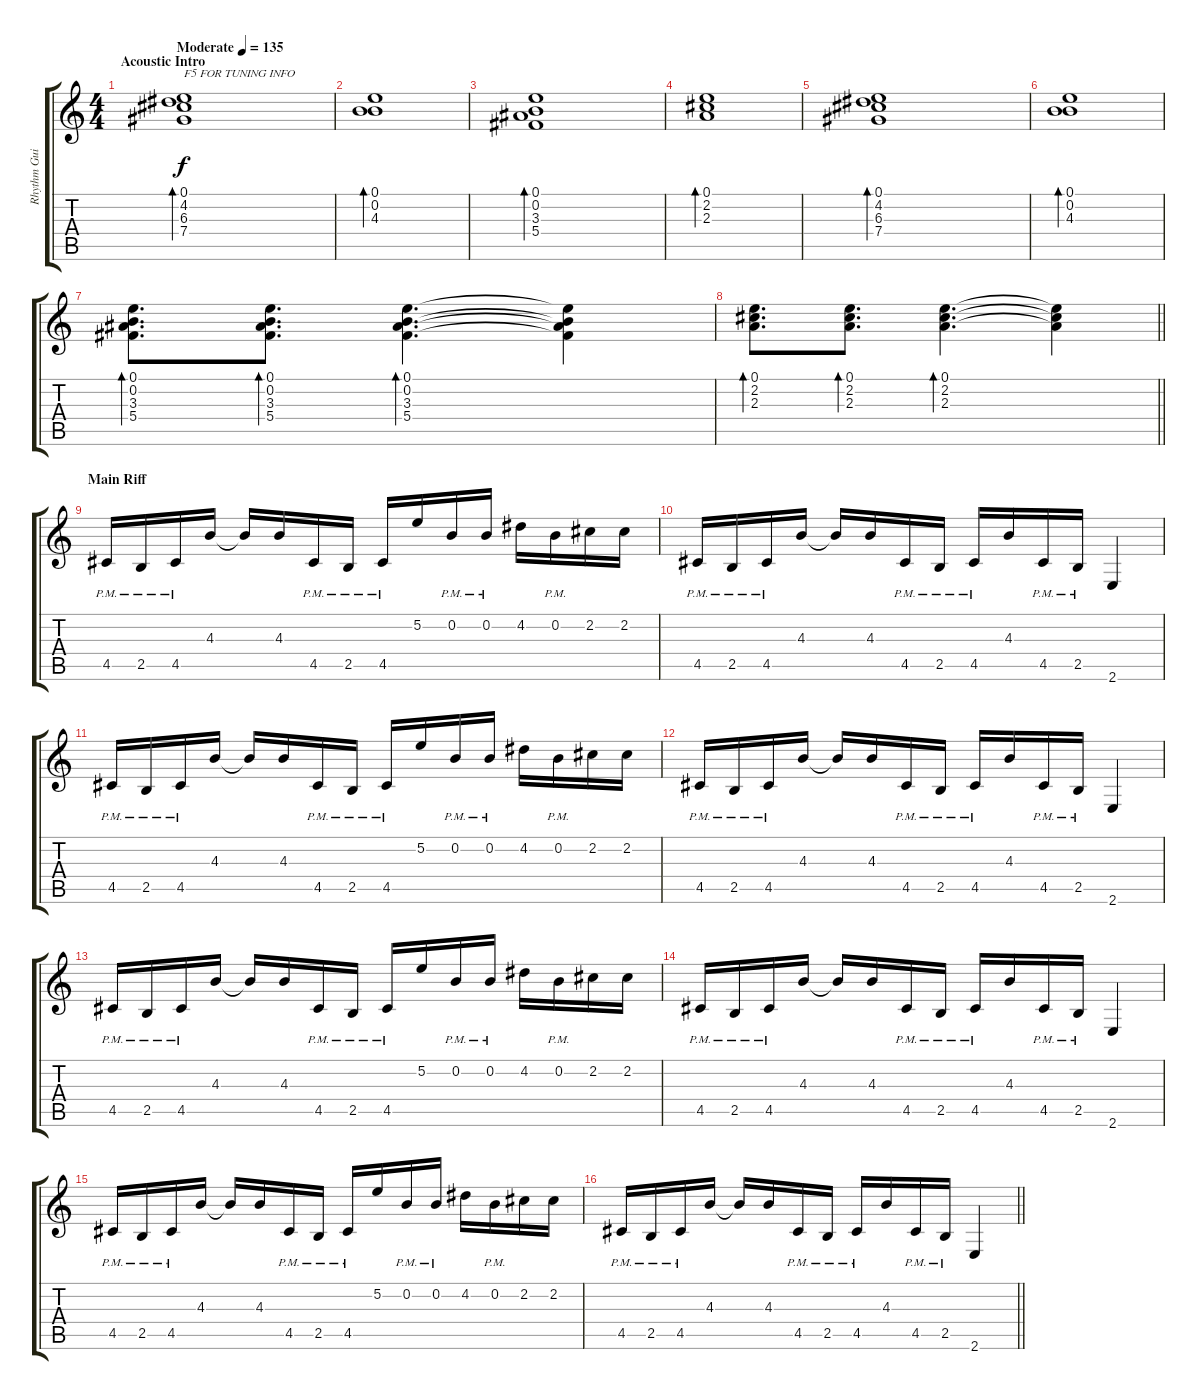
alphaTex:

\track ("Rhythm Guitar 1" "Rhythm Gui") {instrument distortionguitar}
\staff {score tabs}
\tuning (E4 B3 G3 Db3 A2 D2) {hide}
\ts (4 4)
\section ("" "Acoustic Intro")
\tempo (135 "Moderate")
\clef g2
\ks c
(0.1 4.2 6.3 7.4).1{bd 240 txt "F5 FOR TUNING INFO" dy f balance 8 instrument acousticguitarsteel} |
(0.1 0.2 4.3).1{bd 240} |
(0.1 0.2 3.3 5.4).1{bd 240} |
(0.1 2.2 2.3).1{bd 240} |
(0.1 4.2 6.3 7.4).1{bd 240} |
(0.1 0.2 4.3).1{bd 240} |
(0.1 0.2 3.3 5.4).8{d bd 120} (0.1 0.2 3.3 5.4).8{d bd 120} (0.1 0.2 3.3 5.4).4{d bd 120} (0.1{t} 0.2{t} 3.3{t} 5.4{t}).4 |
\barLineRight lightlight
(0.1 2.2 2.3).8{d bd 120} (0.1 2.2 2.3).8{d bd 120} (0.1 2.2 2.3).4{d bd 120} (0.1{t} 2.2{t} 2.3{t}).4 |
\section ("" "Main Riff")
4.5{pm}.16{balance 0 instrument distortionguitar} 2.5{pm}.16 4.5{pm}.16 4.3.16 4.3{t}.16 4.3.16 4.5{pm}.16 2.5{pm}.16 4.5{pm}.16 5.2.16 0.2{pm}.16 0.2{pm}.16 4.2.16 0.2{pm}.16 2.2.16 2.2.16 |
4.5{pm}.16 2.5{pm}.16 4.5{pm}.16 4.3.16 4.3{t}.16 4.3.16 4.5{pm}.16 2.5{pm}.16 4.5{pm}.16 4.3.16 4.5{pm}.16 2.5{pm}.16 2.6.4 |
4.5{pm}.16 2.5{pm}.16 4.5{pm}.16 4.3.16 4.3{t}.16 4.3.16 4.5{pm}.16 2.5{pm}.16 4.5{pm}.16 5.2.16 0.2{pm}.16 0.2{pm}.16 4.2.16 0.2{pm}.16 2.2.16 2.2.16 |
4.5{pm}.16 2.5{pm}.16 4.5{pm}.16 4.3.16 4.3{t}.16 4.3.16 4.5{pm}.16 2.5{pm}.16 4.5{pm}.16 4.3.16 4.5{pm}.16 2.5{pm}.16 2.6.4 |
4.5{pm}.16 2.5{pm}.16 4.5{pm}.16 4.3.16 4.3{t}.16 4.3.16 4.5{pm}.16 2.5{pm}.16 4.5{pm}.16 5.2.16 0.2{pm}.16 0.2{pm}.16 4.2.16 0.2{pm}.16 2.2.16 2.2.16 |
4.5{pm}.16 2.5{pm}.16 4.5{pm}.16 4.3.16 4.3{t}.16 4.3.16 4.5{pm}.16 2.5{pm}.16 4.5{pm}.16 4.3.16 4.5{pm}.16 2.5{pm}.16 2.6.4 |
4.5{pm}.16 2.5{pm}.16 4.5{pm}.16 4.3.16 4.3{t}.16 4.3.16 4.5{pm}.16 2.5{pm}.16 4.5{pm}.16 5.2.16 0.2{pm}.16 0.2{pm}.16 4.2.16 0.2{pm}.16 2.2.16 2.2.16 |
\barLineRight lightlight
4.5{pm}.16 2.5{pm}.16 4.5{pm}.16 4.3.16 4.3{t}.16 4.3.16 4.5{pm}.16 2.5{pm}.16 4.5{pm}.16 4.3.16 4.5{pm}.16 2.5{pm}.16 2.6.4
